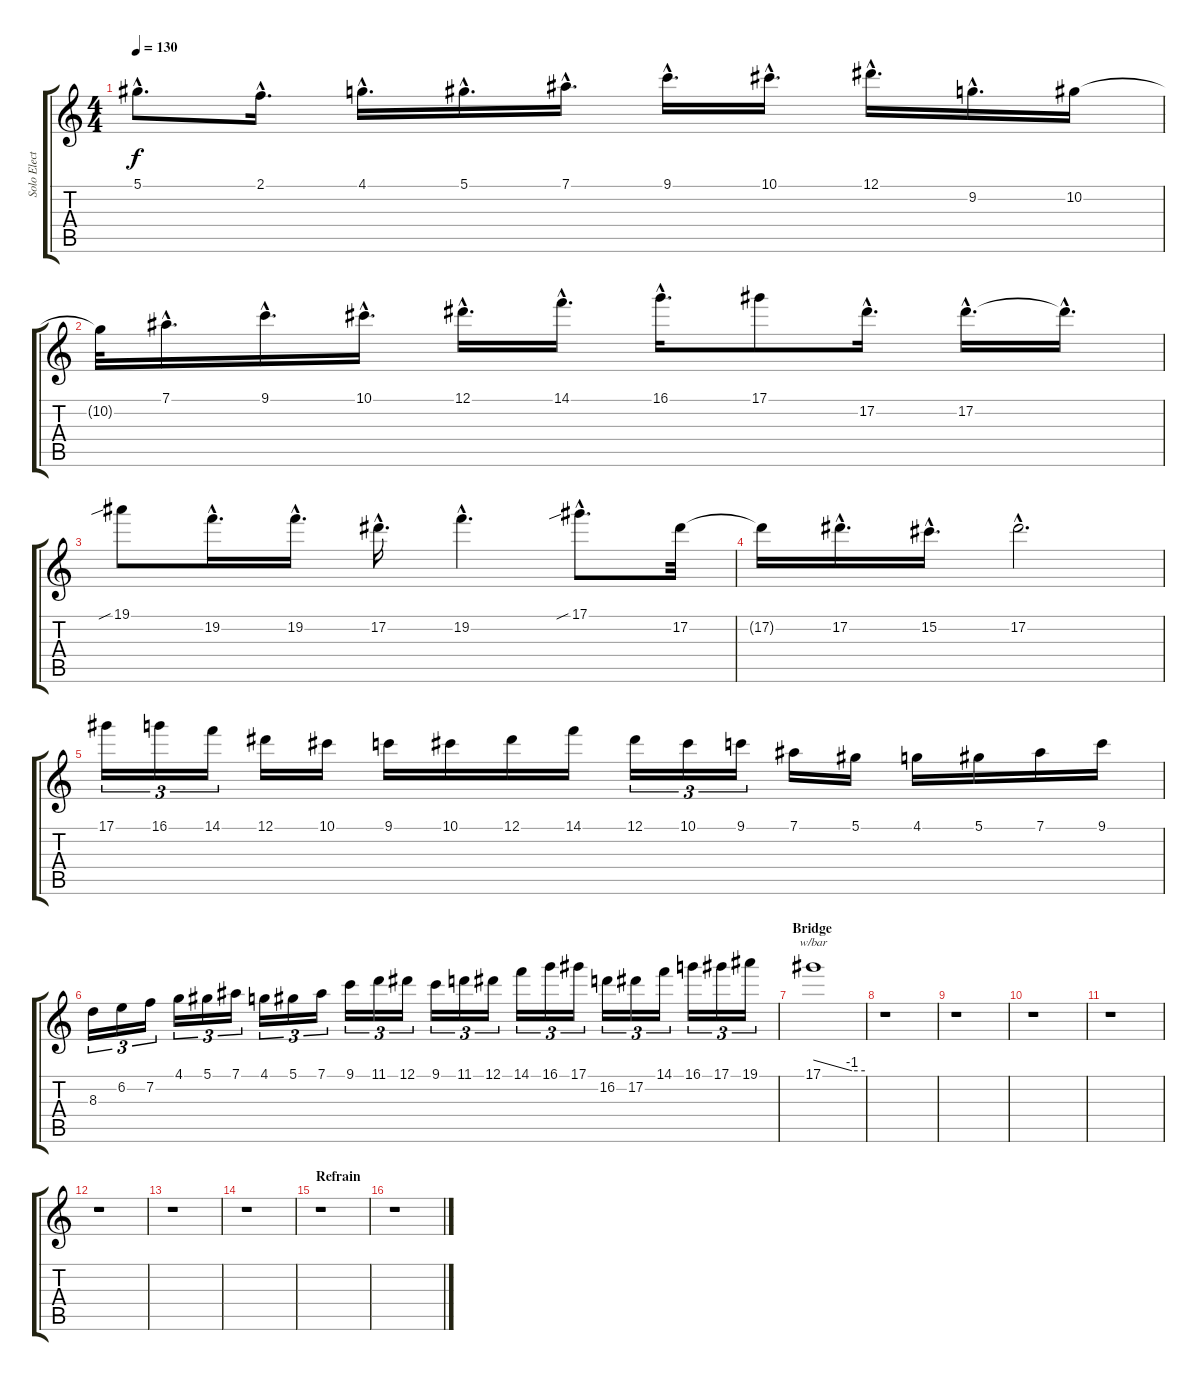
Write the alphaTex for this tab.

\track ("Solo Electric Guitar" "Solo Elect") {instrument distortionguitar}
\staff {score tabs}
\tuning (Eb4 Bb3 Gb3 Db3 Ab2 Eb2) {hide}
\ts (4 4)
\tempo 130
\clef g2
\ks c
5.1{hac t}.8{d dy f} 2.1{hac}.16{d} 4.1{hac}.16{d} 5.1{hac}.16{d} 7.1{hac}.16{d} 9.1{hac}.16{d} 10.1{hac}.16{d} 12.1{hac}.16{d} 9.2{hac}.16{d} 10.2.16 |
10.2{t}.32 7.1{hac}.16{d} 9.1{hac}.16{d} 10.1{hac}.16{d} 12.1{hac}.16{d} 14.1{hac}.16{d} 16.1{hac}.16{d} 17.1.8 17.2{hac}.16{d} 17.2{hac}.16{d} 17.2{hac t}.16{d} |
19.1{sib}.8 19.2{hac}.16{d} 19.2{hac}.16{d} 17.2{hac}.16{d} 19.2{hac}.4{d} 17.1{sib hac}.8{d} 17.2.32 |
17.2{t}.16 17.2{hac}.16{d} 15.2{hac}.16{d} 17.2{hac}.2{d} |
17.1.16{tu (3 2)} 16.1.16{tu (3 2)} 14.1.16{tu (3 2)} 12.1.16 10.1.16 9.1.16 10.1.16 12.1.16 14.1.16 12.1.16{tu (3 2)} 10.1.16{tu (3 2)} 9.1.16{tu (3 2)} 7.1.16 5.1.16 4.1.16 5.1.16 7.1.16 9.1.16 |
8.3.16{tu (3 2)} 6.2.16{tu (3 2)} 7.2.16{tu (3 2)} 4.1.16{tu (3 2)} 5.1.16{tu (3 2)} 7.1.16{tu (3 2)} 4.1.16{tu (3 2)} 5.1.16{tu (3 2)} 7.1.16{tu (3 2)} 9.1.16{tu (3 2)} 11.1.16{tu (3 2)} 12.1.16{tu (3 2)} 9.1.16{tu (3 2)} 11.1.16{tu (3 2)} 12.1.16{tu (3 2)} 14.1.16{tu (3 2)} 16.1.16{tu (3 2)} 17.1.16{tu (3 2)} 16.2.16{tu (3 2)} 17.2.16{tu (3 2)} 14.1.16{tu (3 2)} 16.1.16{tu (3 2)} 17.1.16{tu (3 2)} 19.1.16{tu (3 2)} |
\section ("" "Bridge")
17.1.1{tbe (custom default 0 0 45 -4 60 -4)} |
r.1 |
r.1 |
r.1 |
r.1 |
r.1 |
r.1 |
r.1 |
\section ("" "Refrain")
r.1 |
r.1
